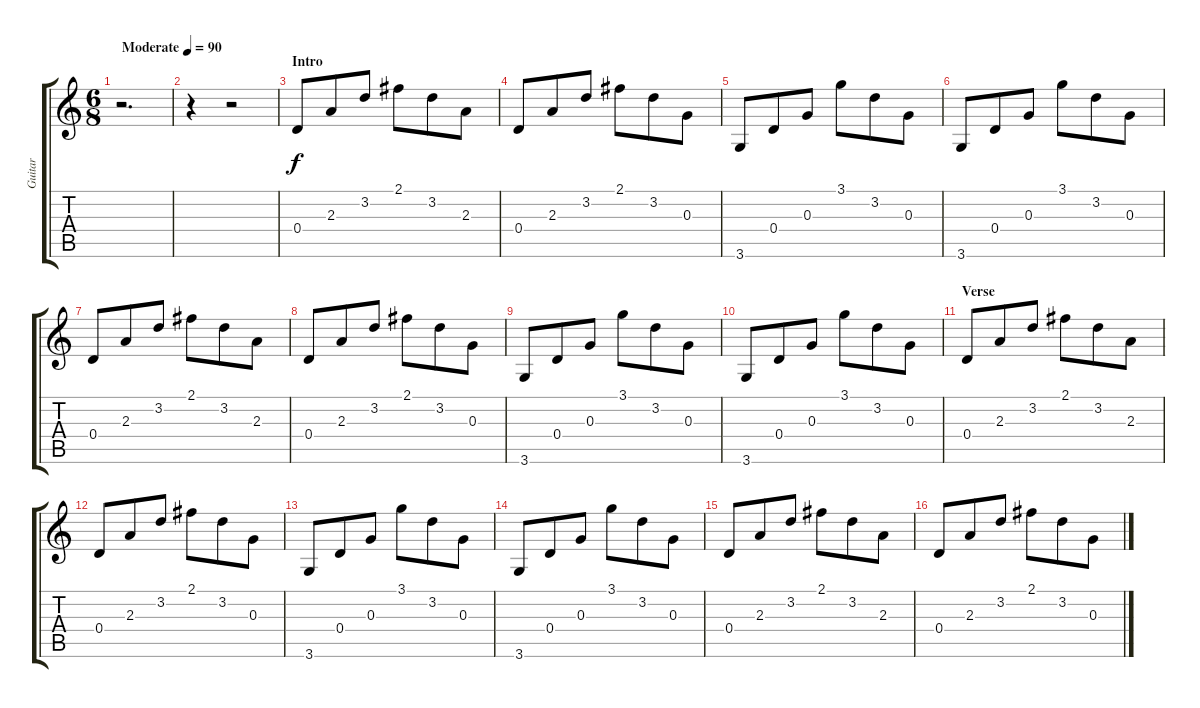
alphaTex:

\track ("Guitar" "Guitar") {instrument acousticguitarsteel}
\staff {score tabs}
\tuning (E4 B3 G3 D3 A2 E2) {hide}
\ts (6 8)
\tempo (90 "Moderate")
\clef g2
\ks c
r.2{d dy f instrument acousticguitarsteel} |
r.4 r.2 |
\section ("" "Intro")
0.4.8 2.3.8 3.2.8 2.1.8 3.2.8 2.3.8 |
0.4.8 2.3.8 3.2.8 2.1.8 3.2.8 0.3.8 |
3.6.8 0.4.8 0.3.8 3.1.8 3.2.8 0.3.8 |
3.6.8 0.4.8 0.3.8 3.1.8 3.2.8 0.3.8 |
0.4.8 2.3.8 3.2.8 2.1.8 3.2.8 2.3.8 |
0.4.8 2.3.8 3.2.8 2.1.8 3.2.8 0.3.8 |
3.6.8 0.4.8 0.3.8 3.1.8 3.2.8 0.3.8 |
3.6.8 0.4.8 0.3.8 3.1.8 3.2.8 0.3.8 |
\section ("" "Verse")
0.4.8 2.3.8 3.2.8 2.1.8 3.2.8 2.3.8 |
0.4.8 2.3.8 3.2.8 2.1.8 3.2.8 0.3.8 |
3.6.8 0.4.8 0.3.8 3.1.8 3.2.8 0.3.8 |
3.6.8 0.4.8 0.3.8 3.1.8 3.2.8 0.3.8 |
0.4.8 2.3.8 3.2.8 2.1.8 3.2.8 2.3.8 |
0.4.8 2.3.8 3.2.8 2.1.8 3.2.8 0.3.8
